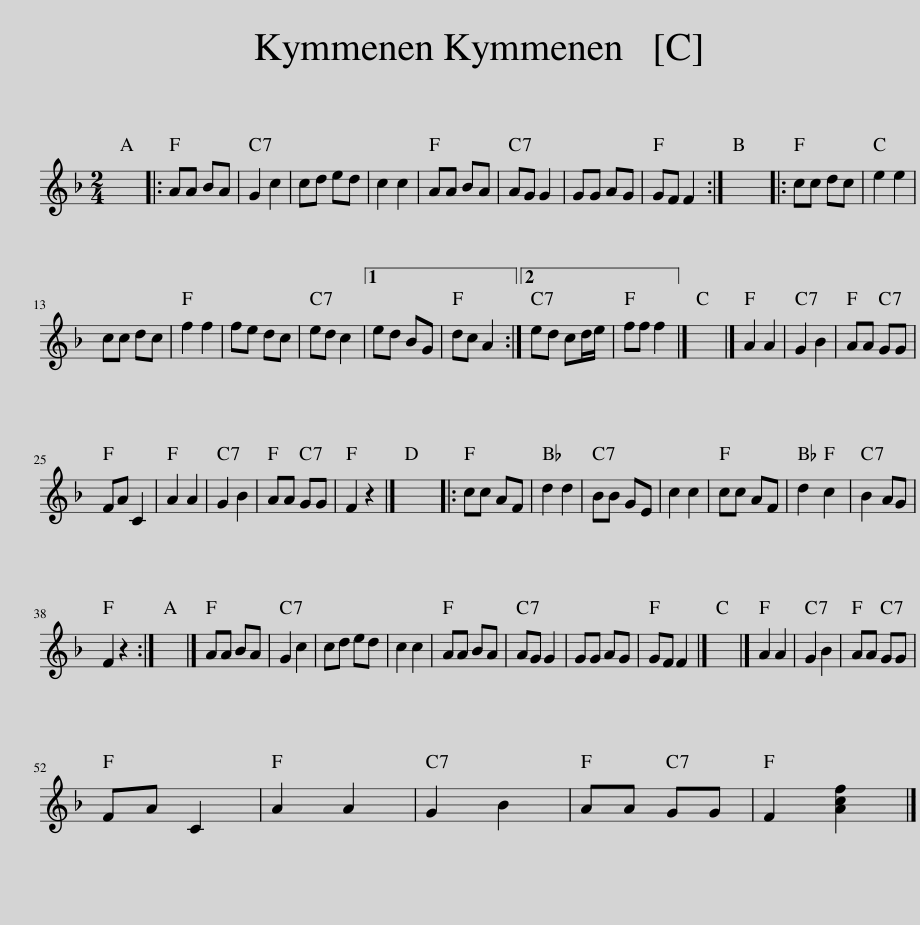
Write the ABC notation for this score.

X:1
L:1/8
M:2/4
I:linebreak $
K:F
V:1 treble
V:1
 x4 |: AA BA | G2 c2 | cd ed | c2 c2 | %5
 AA BA | AG G2 | GG AG | GF F2 :| x4 |: %10
 cc dc | e2 e2 |$ cc dc | f2 f2 | fe dc | %15
 ed c2 |1 ed BG | dc A2 :|2 ed cd/e/ | ff f2 |] %20
 x4 |] A2 A2 | G2 B2 | AA GG |$ FA C2 | %25
 A2 A2 | G2 B2 | AA GG | F2 z2 |] x4 |: %30
 cc AF | d2 d2 | BB GE | c2 c2 | cc AF | %35
 d2 c2 | B2 AG |$ F2 z2 :| x4 |] AA BA | %40
 G2 c2 | cd ed | c2 c2 | AA BA | AG G2 | %45
 GG AG | GF F2 |] x4 |] A2 A2 | G2 B2 | %50
 AA GG |$ FA C2 | A2 A2 | G2 B2 | AA GG | %55
 F2 [Acf]2 |] %56
